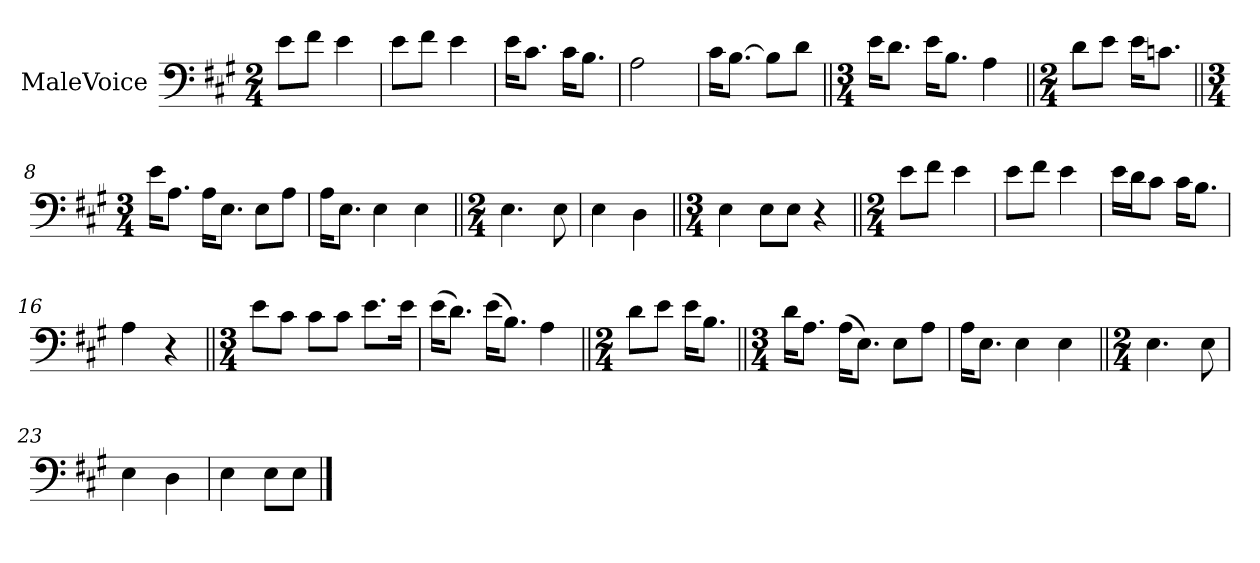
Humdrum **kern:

**kern
*part1
*staff1
*I"MaleVoice
*clefF4
*k[f#c#g#]
*M2/4
*MM88
=1
8e\L
8f#\J
4e
=2
8e\L
8f#\J
4e
=3
16e\KL
8.c#\J
16c#\KL
8.B\J
=4
2A
=5
16c#\KL
[8.B\J
8B\L]
8d\J
=6||
*M3/4
16e\KL
8.d\J
16e\KL
8.B\J
4A
=7||
*M2/4
8d\L
8e\J
16e\KL
8.cn\J
=8||
*M3/4
16e\KL
8.A\J
16A\KL
8.E\J
8E\L
8A\J
=9
16A\KL
8.E\J
4E
4E
=10||
*M2/4
4.E
8E
=11
4E
4D
=12||
*M3/4
4E
8E\L
8E\J
4r
=13||
*M2/4
8e\L
8f#\J
4e
=14
8e\L
8f#\J
4e
=15
16e\LL
16d\J
8c#\J
16c#\KL
8.B\J
=16
4A
4r
=17||
*M3/4
8e\L
8c#\J
8c#\L
8c#\J
8.e\L
16e\Jk
=18
(16e\KL
8.d\J)
(16e\KL
8.B\J)
4A
=19||
*M2/4
8d\L
8e\J
16e\KL
8.B\J
=20||
*M3/4
16d\KL
8.A\J
(16A\KL
8.E\J)
8E\L
8A\J
=21
16A\KL
8.E\J
4E
4E
=22||
*M2/4
4.E
8E
=23
4E
4D
=24
4E
8E\L
8E\J
==
*-
